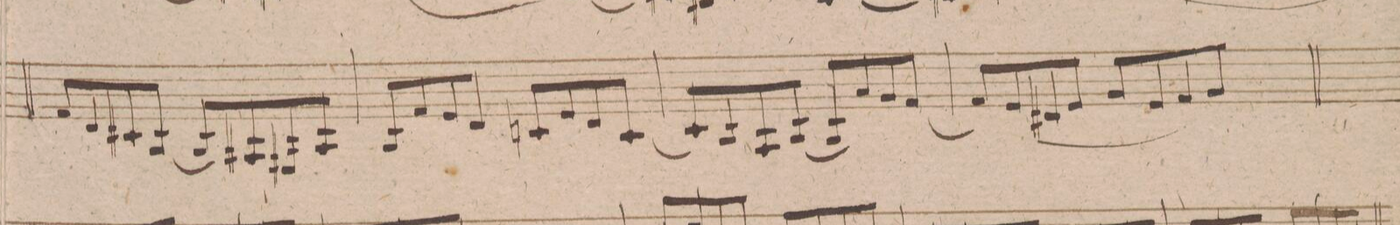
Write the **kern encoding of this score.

**kern	**dynam
*I"Violino 2do	*
*clefG2	*
*k[f#]	*
*met(c|)	*
*M2/2	*
8f#/L]	.
8d/	.
8c#X/	.
[8B/J	.
8B/L]	.
8A#X/	.
8G#X/	.
8A#/J	.
=266	=266
8B/L	.
8f#/	.
8e/	.
8d/J	.
8cn/L	.
8e/	.
8d/	.
[8c/J	.
=267	=267
8c/L]	.
8B/	.
8A/	.
[8B/J	.
8B/L]	.
8a/	.
8g/	.
[8f#/J	.
=268	=268
8f#/L]	.
(<8e/	.
8d#X/	.
8e/J	.
8g/L	.
8e/	.
8f#/	.
8g/J)	.
=269	=269
*-	*-
